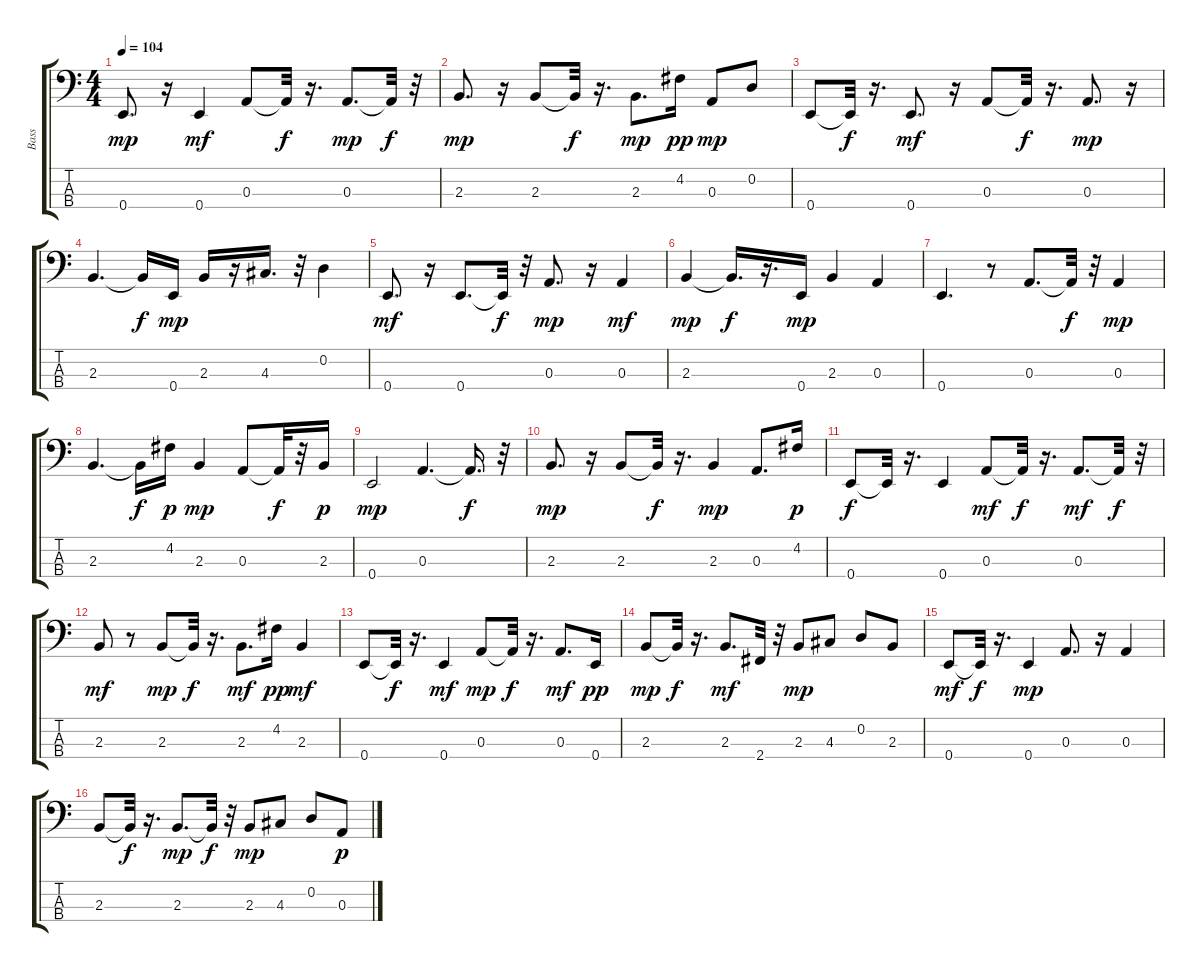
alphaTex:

\track ("Bass" "Bass") {instrument electricbassfinger}
\staff {score tabs}
\tuning (G2 D2 A1 E1) {hide}
\ts (4 4)
\tempo 104
\clef f4
\ks c
0.4.8{d dy mp} r.16 0.4.4{dy mf} 0.3.8 0.3{t}.32{dy f} r.16{d} 0.3.8{d dy mp} 0.3{t}.32{dy f} r.32 |
2.3.8{d dy mp} r.16 2.3.8 2.3{t}.32{dy f} r.16{d} 2.3.8{d dy mp} 4.2.16{dy pp} 0.3.8{dy mp} 0.2.8 |
0.4.8 0.4{t}.32{dy f} r.16{d} 0.4.8{d dy mf} r.16 0.3.8 0.3{t}.32{dy f} r.16{d} 0.3.8{d dy mp} r.16 |
2.3.4{d} 2.3{t}.16{dy f} 0.4.16{dy mp} 2.3.16 r.16 4.3.16{d} r.32 0.2.4 |
0.4.8{d dy mf} r.16 0.4.8{d} 0.4{t}.32{dy f} r.32 0.3.8{d dy mp} r.16 0.3.4{dy mf} |
2.3.4{dy mp} 2.3{t}.16{d dy f} r.16{d} 0.4.16{dy mp} 2.3.4 0.3.4 |
0.4.4{d} r.8 0.3.8{d} 0.3{t}.32{dy f} r.32 0.3.4{dy mp} |
2.3.4{d} 2.3{t}.16{dy f} 4.2.16{dy p} 2.3.4{dy mp} 0.3.8 0.3{t}.32{dy f} r.32 2.3.16{dy p} |
0.4.2{dy mp} 0.3.4{d} 0.3{t}.16{d dy f} r.32 |
2.3.8{d dy mp} r.16 2.3.8 2.3{t}.32{dy f} r.16{d} 2.3.4{dy mp} 0.3.8{d} 4.2.16{dy p} |
0.4.8{dy f} 0.4{t}.32 r.16{d} 0.4.4 0.3.8{dy mf} 0.3{t}.32{dy f} r.16{d} 0.3.8{d dy mf} 0.3{t}.32{dy f} r.32 |
2.3.8{dy mf} r.8 2.3.8{dy mp} 2.3{t}.32{dy f} r.16{d} 2.3.8{d dy mf} 4.2.16{dy pp} 2.3.4{dy mf} |
0.4.8 0.4{t}.32{dy f} r.16{d} 0.4.4{dy mf} 0.3.8{dy mp} 0.3{t}.32{dy f} r.16{d} 0.3.8{d dy mf} 0.4.16{dy pp} |
2.3.8{dy mp} 2.3{t}.32{dy f} r.16{d} 2.3.8{d dy mf} 2.4.32 r.32 2.3.8{dy mp} 4.3.8 0.2.8 2.3.8 |
0.4.8{dy mf} 0.4{t}.32{dy f} r.16{d} 0.4.4{dy mp} 0.3.8{d} r.16 0.3.4 |
2.3.8 2.3{t}.32{dy f} r.16{d} 2.3.8{d dy mp} 2.3{t}.32{dy f} r.32 2.3.8{dy mp} 4.3.8 0.2.8 0.3.8{dy p}
